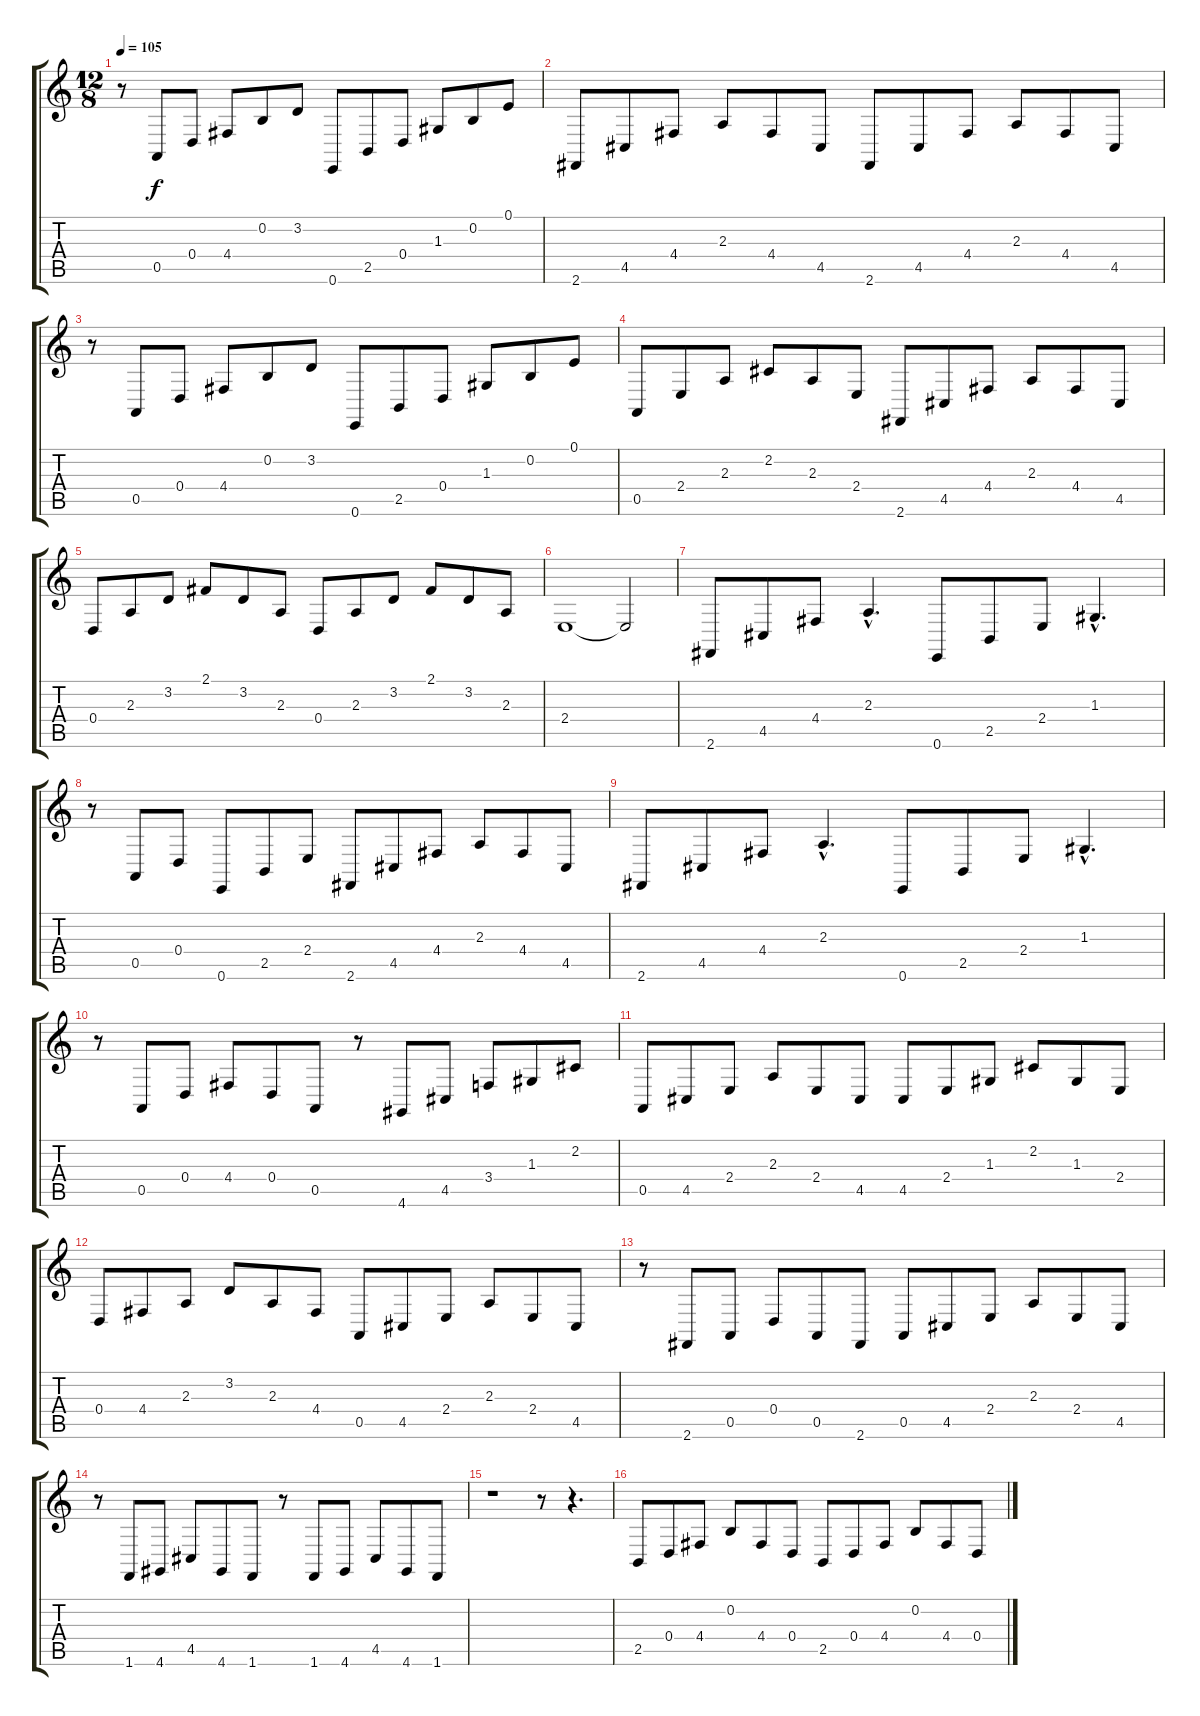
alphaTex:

\track "" {instrument brightacousticpiano}
\staff {score tabs}
\tuning (E4 B3 G3 D3 A2 E2) {hide}
\ts (12 8)
\tempo 105
\clef g2
\ks c
r.8{dy f} 0.5.8 0.4.8 4.4.8 0.2.8 3.2.8 0.6.8 2.5.8 0.4.8 1.3.8 0.2.8 0.1.8 |
2.6.8 4.5.8 4.4.8 2.3.8 4.4.8 4.5.8 2.6.8 4.5.8 4.4.8 2.3.8 4.4.8 4.5.8 |
r.8 0.5.8 0.4.8 4.4.8 0.2.8 3.2.8 0.6.8 2.5.8 0.4.8 1.3.8 0.2.8 0.1.8 |
0.5.8 2.4.8 2.3.8 2.2.8 2.3.8 2.4.8 2.6.8 4.5.8 4.4.8 2.3.8 4.4.8 4.5.8 |
0.4.8 2.3.8 3.2.8 2.1.8 3.2.8 2.3.8 0.4.8 2.3.8 3.2.8 2.1.8 3.2.8 2.3.8 |
2.4.1 2.4{t}.2 |
2.6.8 4.5.8 4.4.8 2.3{hac}.4{d} 0.6.8 2.5.8 2.4.8 1.3{hac}.4{d} |
r.8 0.5.8 0.4.8 0.6.8 2.5.8 2.4.8 2.6.8 4.5.8 4.4.8 2.3.8 4.4.8 4.5.8 |
2.6.8 4.5.8 4.4.8 2.3{hac}.4{d} 0.6.8 2.5.8 2.4.8 1.3{hac}.4{d} |
r.8 0.5.8 0.4.8 4.4.8 0.4.8 0.5.8 r.8 4.6.8 4.5.8 3.4.8 1.3.8 2.2.8 |
0.5.8 4.5.8 2.4.8 2.3.8 2.4.8 4.5.8 4.5.8 2.4.8 1.3.8 2.2.8 1.3.8 2.4.8 |
0.4.8 4.4.8 2.3.8 3.2.8 2.3.8 4.4.8 0.5.8 4.5.8 2.4.8 2.3.8 2.4.8 4.5.8 |
r.8 2.6.8 0.5.8 0.4.8 0.5.8 2.6.8 0.5.8 4.5.8 2.4.8 2.3.8 2.4.8 4.5.8 |
r.8 1.6.8 4.6.8 4.5.8 4.6.8 1.6.8 r.8 1.6.8 4.6.8 4.5.8 4.6.8 1.6.8 |
r.1 r.8 r.4{d} |
2.5.8 0.4.8 4.4.8 0.2.8 4.4.8 0.4.8 2.5.8 0.4.8 4.4.8 0.2.8 4.4.8 0.4.8
